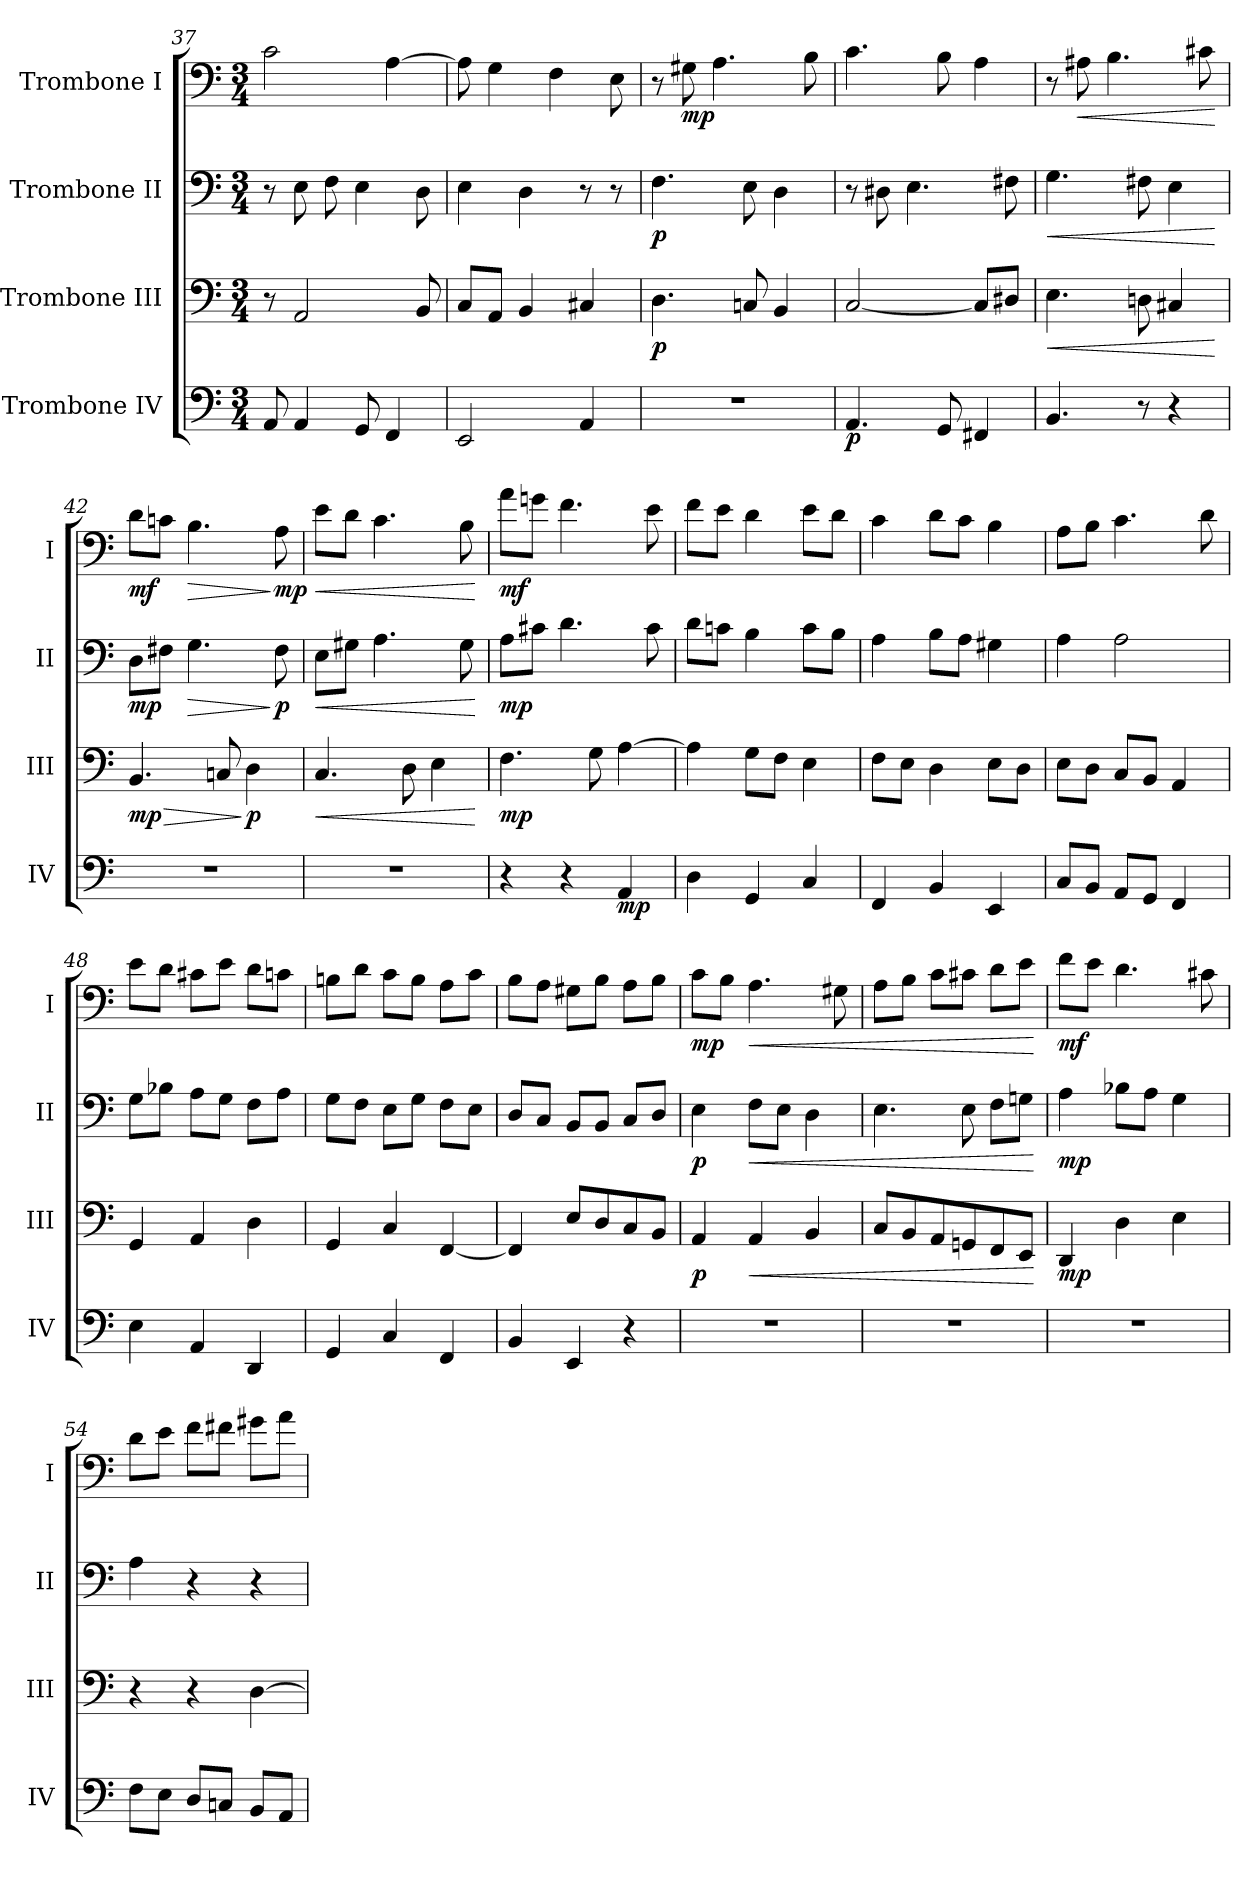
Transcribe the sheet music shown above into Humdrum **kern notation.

**kern	**dynam	**kern	**dynam	**kern	**dynam	**kern	**dynam
*part4	*part4	*part3	*part3	*part2	*part2	*part1	*part1
*staff4	*staff4	*staff3	*staff3	*staff2	*staff2	*staff1	*staff1
*I"Trombone IV	*	*I"Trombone III	*	*I"Trombone II	*	*I"Trombone I	*
*I'IV	*	*I'III	*	*I'II	*	*I'I	*
!!LO:LB:g=z
*clefF4	*	*clefF4	*	*clefF4	*	*clefF4	*
*k[]	*	*k[]	*	*k[]	*	*k[]	*
*M3/4	*	*M3/4	*	*M3/4	*	*M3/4	*
=37	=37	=37	=37	=37	=37	=37	=37
8AA/	.	8r	.	8r	.	2c\	.
4AA/	.	2AA/	.	8E\	.	.	.
.	.	.	.	8F\	.	.	.
8GG/	.	.	.	4E\	.	.	.
4FF/	.	.	.	.	.	[4A\	.
.	.	8BB/	.	8D\	.	.	.
=38	=38	=38	=38	=38	=38	=38	=38
2EE/	.	8C/L	.	4E\	.	8A\]	.
.	.	8AA/J	.	.	.	4G\	.
.	.	4BB/	.	4D\	.	.	.
.	.	.	.	.	.	4F\	.
4AA/	.	4C#X/	.	8r	.	.	.
.	.	.	.	8r	.	8E\	.
=39	=39	=39	=39	=39	=39	=39	=39
!	!	!	!LO:DY:b	!	!LO:DY:b	!	!
2.r	.	4.D\	p	4.F\	p	8r	.
!	!	!	!	!	!	!	!LO:DY:b
.	.	.	.	.	.	8G#X\	mp
.	.	.	.	.	.	4.A\	.
.	.	8Cn/	.	8E\	.	.	.
.	.	4BB/	.	4D\	.	.	.
.	.	.	.	.	.	8B\	.
=40	=40	=40	=40	=40	=40	=40	=40
!	!LO:DY:b	!	!	!	!	!	!
4.AA/	p	[2C/	.	8r	.	4.c\	.
.	.	.	.	8D#X\	.	.	.
.	.	.	.	4.E\	.	.	.
8GG/	.	.	.	.	.	8B\	.
4FF#X/	.	8C/L]	.	.	.	4A\	.
.	.	8D#X/J	.	8F#X\	.	.	.
=41	=41	=41	=41	=41	=41	=41	=41
!	!	!	!LO:HP:b	!	!LO:HP:b	!	!
4.BB/	.	4.E\	<	4.G\	<	8r	.
!	!	!	!	!	!	!	!LO:HP:b
.	.	.	.	.	.	8A#X\	<
.	.	.	.	.	.	4.B\	.
8r	.	8Dn\	.	8F#X\	.	.	.
4r	.	4C#X/	.	4E\	.	.	.
.	.	.	.	.	.	8c#X\	.
.	.	.	[	.	[	.	[
=42	=42	=42	=42	=42	=42	=42	=42
!	!	!	!LO:HP:b	!	!	!	!
!	!	!	!LO:DY:n=1:b	!	!LO:DY:b	!	!LO:DY:b
2.r	.	4.BB/	> mp	8D\L	mp	8d\L	mf
.	.	.	.	8F#X\J	.	8cn\J	.
!	!	!	!	!	!LO:HP:b	!	!LO:HP:b
.	.	.	.	4.G\	>	4.B\	>
.	.	8Cn/	.	.	.	.	.
!	!	!	!LO:DY:n=2:b	!	!	!	!
.	.	4D\	] p	.	.	.	.
!	!	!	!	!	!LO:DY:n=1:b	!	!LO:DY:n=1:b
.	.	.	.	8F#\	] p	8A\	] mp
!!LO:LB:g=z
=43	=43	=43	=43	=43	=43	=43	=43
!	!	!	!LO:HP:b	!	!LO:HP:b	!	!LO:HP:b
2.r	.	4.C/	<	8E\L	<	8e\L	<
.	.	.	.	8G#X\J	.	8d\J	.
.	.	.	.	4.A\	.	4.c\	.
.	.	8D\	.	.	.	.	.
.	.	4E\	.	.	.	.	.
.	.	.	.	8G#\	.	8B\	.
.	.	.	[	.	[	.	[
=44	=44	=44	=44	=44	=44	=44	=44
!	!	!	!LO:DY:b	!	!LO:DY:b	!	!LO:DY:b
4r	.	4.F\	mp	8A\L	mp	8a\L	mf
.	.	.	.	8c#X\J	.	8gn\J	.
4r	.	.	.	4.d\	.	4.f\	.
.	.	8G\	.	.	.	.	.
!	!LO:DY:b	!	!	!	!	!	!
4AA/	mp	[4A\	.	.	.	.	.
.	.	.	.	8c#\	.	8e\	.
=45	=45	=45	=45	=45	=45	=45	=45
4D\	.	4A\]	.	8d\L	.	8f\L	.
.	.	.	.	8cn\J	.	8e\J	.
4GG/	.	8G\L	.	4B\	.	4d\	.
.	.	8F\J	.	.	.	.	.
4C/	.	4E\	.	8c\L	.	8e\L	.
.	.	.	.	8B\J	.	8d\J	.
=46	=46	=46	=46	=46	=46	=46	=46
4FF/	.	8F\L	.	4A\	.	4c\	.
.	.	8E\J	.	.	.	.	.
4BB/	.	4D\	.	8B\L	.	8d\L	.
.	.	.	.	8A\J	.	8c\J	.
4EE/	.	8E\L	.	4G#X\	.	4B\	.
.	.	8D\J	.	.	.	.	.
=47	=47	=47	=47	=47	=47	=47	=47
8C/L	.	8E\L	.	4A\	.	8A\L	.
8BB/J	.	8D\J	.	.	.	8B\J	.
8AA/L	.	8C/L	.	2A\	.	4.c\	.
8GG/J	.	8BB/J	.	.	.	.	.
4FF/	.	4AA/	.	.	.	.	.
.	.	.	.	.	.	8d\	.
=48	=48	=48	=48	=48	=48	=48	=48
4E\	.	4GG/	.	8G\L	.	8e\L	.
.	.	.	.	8B-X\J	.	8d\J	.
4AA/	.	4AA/	.	8A\L	.	8c#X\L	.
.	.	.	.	8G\J	.	8e\J	.
4DD/	.	4D\	.	8F\L	.	8d\L	.
.	.	.	.	8A\J	.	8cn\J	.
!!LO:PB:g=z
=49	=49	=49	=49	=49	=49	=49	=49
4GG/	.	4GG/	.	8G\L	.	8Bn\L	.
.	.	.	.	8F\J	.	8d\J	.
4C/	.	4C/	.	8E\L	.	8c\L	.
.	.	.	.	8G\J	.	8B\J	.
4FF/	.	[4FF/	.	8F\L	.	8A\L	.
.	.	.	.	8E\J	.	8c\J	.
=50	=50	=50	=50	=50	=50	=50	=50
4BB/	.	4FF/]	.	8D/L	.	8B\L	.
.	.	.	.	8C/J	.	8A\J	.
4EE/	.	8E/L	.	8BB/L	.	8G#X\L	.
.	.	8D/	.	8BB/J	.	8B\J	.
4r	.	8C/	.	8C/L	.	8A\L	.
.	.	8BB/J	.	8D/J	.	8B\J	.
=51	=51	=51	=51	=51	=51	=51	=51
!	!	!	!LO:DY:b	!	!LO:DY:b	!	!LO:DY:b
2.r	.	4AA/	p	4E\	p	8c\L	mp
.	.	.	.	.	.	8B\J	.
!	!	!	!LO:HP:b	!	!LO:HP:b	!	!LO:HP:b
.	.	4AA/	<	8F\L	<	4.A\	<
.	.	.	.	8E\J	.	.	.
.	.	4BB/	.	4D\	.	.	.
.	.	.	.	.	.	8G#X\	.
=52	=52	=52	=52	=52	=52	=52	=52
2.r	.	8C/L	.	4.E\	.	8A\L	.
.	.	8BB/	.	.	.	8B\J	.
.	.	8AA/	.	.	.	8c\L	.
.	.	8GGn/	.	8E\	.	8c#X\J	.
.	.	8FF/	.	8F\L	.	8d\L	.
.	.	8EE/J	.	8Gn\J	.	8e\J	.
.	.	.	[	.	[	.	[
=53	=53	=53	=53	=53	=53	=53	=53
!	!	!	!LO:DY:b	!	!LO:DY:b	!	!LO:DY:b
2.r	.	4DD/	mp	4A\	mp	8f\L	mf
.	.	.	.	.	.	8e\J	.
.	.	4D\	.	8B-X\L	.	4.d\	.
.	.	.	.	8A\J	.	.	.
.	.	4E\	.	4G\	.	.	.
.	.	.	.	.	.	8c#X\	.
=54	=54	=54	=54	=54	=54	=54	=54
8F\L	.	4r	.	4A\	.	8d\L	.
8E\J	.	.	.	.	.	8e\J	.
8D/L	.	4r	.	4r	.	8f\L	.
8Cn/J	.	.	.	.	.	8f#X\J	.
8BB/L	.	[4D\	.	4r	.	8g#X\L	.
8AA/J	.	.	.	.	.	8a\J	.
=	=	=	=	=	=	=	=
*-	*-	*-	*-	*-	*-	*-	*-
